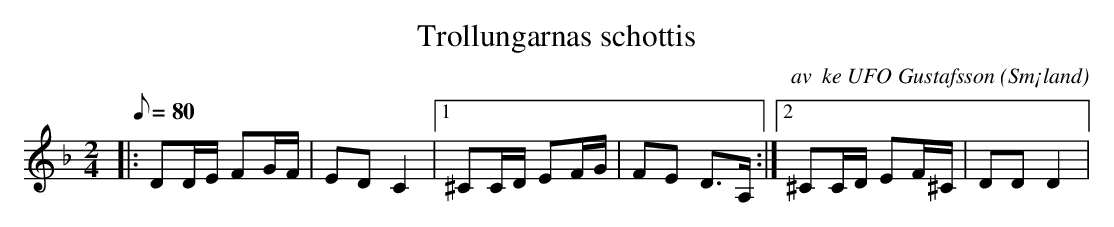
X:1
T:Trollungarnas schottis
C:av  ke UFO Gustafsson
O:Sm¡land
M:2/4
L:1/8
K:F
Q:80
|: DD/E/  FG/F/ | ED C2 |1 ^CC/D/ EF/G/ | FE D>A, :|2 ^CC/D/ EF/^C/ | DD D2 |
